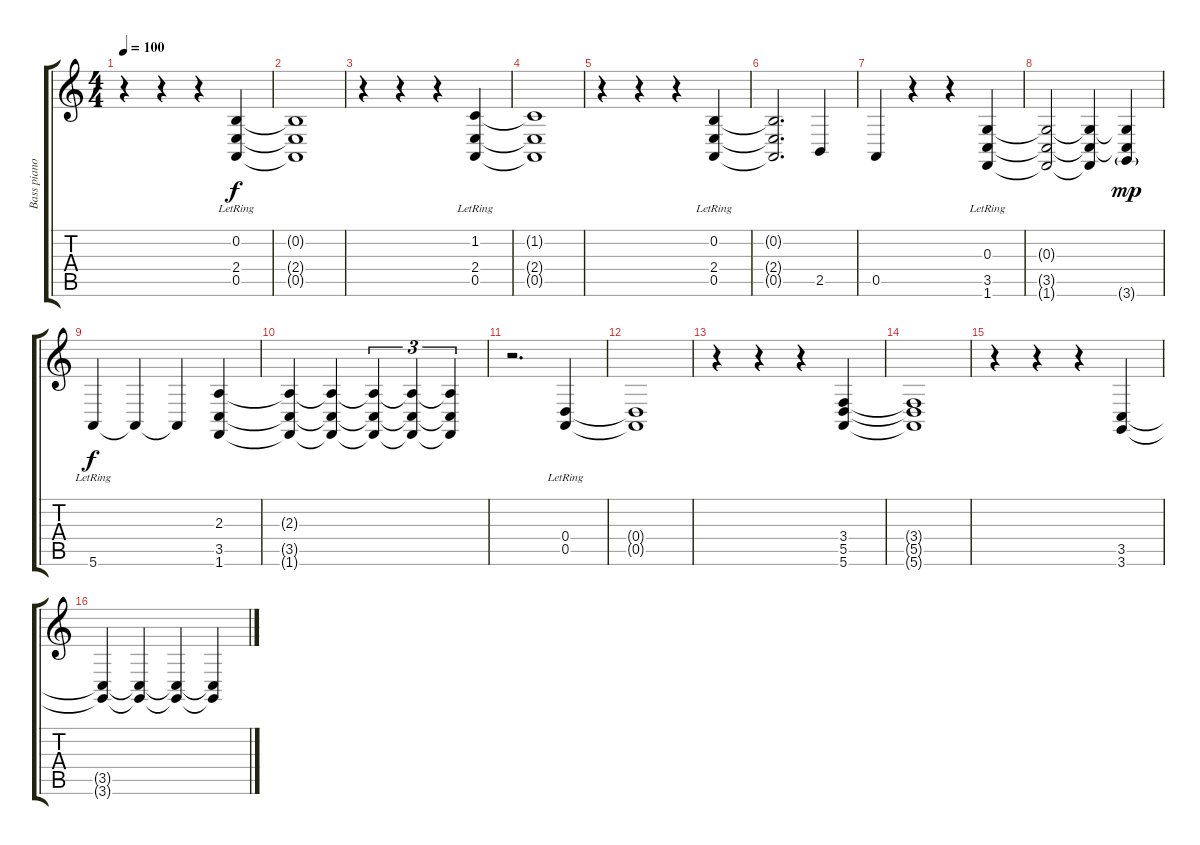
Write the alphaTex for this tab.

\track ("Bass piano" "Bass piano") {instrument acousticgrandpiano}
\staff {score tabs}
\tuning (E4 B3 G3 D3 A2 E2) {hide}
\ts (4 4)
\tempo 100
\clef g2
\ks c
r.4{dy f} r.4 r.4 (0.2 2.4 0.5{lr}).4 |
(0.2{t} 2.4{t} 0.5{t}).1 |
r.4 r.4 r.4 (1.2 2.4 0.5{lr}).4 |
(1.2{t} 2.4{t} 0.5{t}).1 |
r.4 r.4 r.4 (0.2 2.4 0.5{lr}).4 |
(0.2{t} 2.4{t} 0.5{t}).2{d} 2.5.4 |
0.5.4 r.4 r.4 (0.3 3.5{lr} 1.6).4 |
(0.3{t} 3.5{t} 1.6{t}).2 (0.3{t} 3.5{t} 1.6{t}).4 (0.3{t} 3.5{t} 3.6{g}).4{dy mp} |
5.6{lr}.4{dy f} 5.6{t}.4 5.6{t}.4 (2.3 3.5 1.6).4 |
(2.3{t} 3.5{t} 1.6{t}).4 (2.3{t} 3.5{t} 1.6{t}).4 (2.3{t} 3.5{t} 1.6{t}).4{tu (3 2)} (2.3{t} 3.5{t} 1.6{t}).4{tu (3 2)} (2.3{t} 3.5{t} 1.6{t}).4{tu (3 2)} |
r.2{d} (0.4{lr} 0.5{lr}).4 |
(0.4{t} 0.5{t}).1 |
r.4 r.4 r.4 (3.4 5.5 5.6).4 |
(3.4{t} 5.5{t} 5.6{t}).1 |
r.4 r.4 r.4 (3.5 3.6).4 |
(3.5{t} 3.6{t}).4 (3.5{t} 3.6{t}).4 (3.5{t} 3.6{t}).4 (3.5{t} 3.6{t}).4
